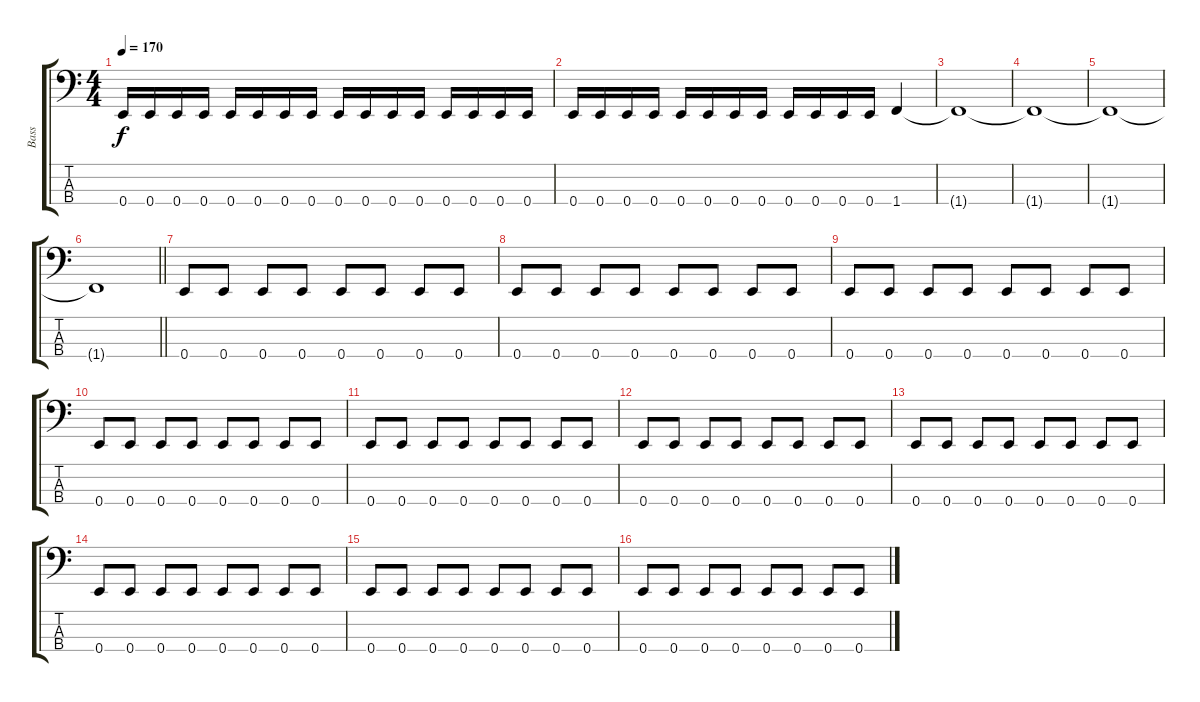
\track ("Bass" "Bass") {instrument electricbasspick}
\staff {score tabs}
\tuning (G2 D2 A1 E1) {hide}
\ts (4 4)
\tempo 170
\clef f4
\ks c
0.4.16{dy f} 0.4.16 0.4.16 0.4.16 0.4.16 0.4.16 0.4.16 0.4.16 0.4.16 0.4.16 0.4.16 0.4.16 0.4.16 0.4.16 0.4.16 0.4.16 |
0.4.16 0.4.16 0.4.16 0.4.16 0.4.16 0.4.16 0.4.16 0.4.16 0.4.16 0.4.16 0.4.16 0.4.16 1.4.4 |
1.4{t}.1 |
1.4{t}.1 |
1.4{t}.1 |
\barLineRight lightlight
1.4{t}.1 |
0.4.8 0.4.8 0.4.8 0.4.8 0.4.8 0.4.8 0.4.8 0.4.8 |
0.4.8 0.4.8 0.4.8 0.4.8 0.4.8 0.4.8 0.4.8 0.4.8 |
0.4.8 0.4.8 0.4.8 0.4.8 0.4.8 0.4.8 0.4.8 0.4.8 |
0.4.8 0.4.8 0.4.8 0.4.8 0.4.8 0.4.8 0.4.8 0.4.8 |
0.4.8 0.4.8 0.4.8 0.4.8 0.4.8 0.4.8 0.4.8 0.4.8 |
0.4.8 0.4.8 0.4.8 0.4.8 0.4.8 0.4.8 0.4.8 0.4.8 |
0.4.8 0.4.8 0.4.8 0.4.8 0.4.8 0.4.8 0.4.8 0.4.8 |
0.4.8 0.4.8 0.4.8 0.4.8 0.4.8 0.4.8 0.4.8 0.4.8 |
0.4.8 0.4.8 0.4.8 0.4.8 0.4.8 0.4.8 0.4.8 0.4.8 |
0.4.8 0.4.8 0.4.8 0.4.8 0.4.8 0.4.8 0.4.8 0.4.8
